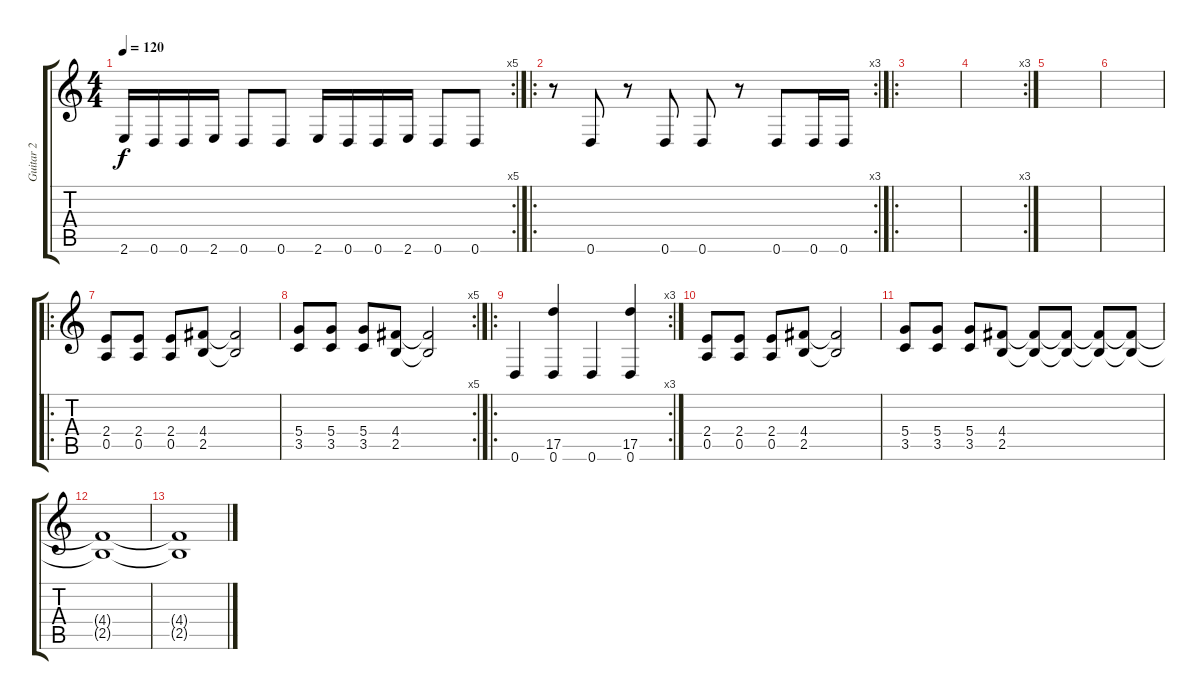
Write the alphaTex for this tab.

\track ("Guitar 2" "Guitar 2") {instrument overdrivenguitar}
\staff {score tabs}
\tuning (E4 B3 G3 D3 A2 D2) {hide}
\rc 5
\ts (4 4)
\tempo 120
\clef g2
\ks c
2.6.16{dy f} 0.6.16 0.6.16 2.6.16 0.6.8 0.6.8 2.6.16 0.6.16 0.6.16 2.6.16 0.6.8 0.6.8 |
\ro
\rc 3
r.8 0.6.8 r.8 0.6.8 0.6.8 r.8 0.6.8 0.6.16 0.6.16 |
\ro
|
\rc 3
|
|
|
\ro
(2.4 0.5).8 (2.4 0.5).8 (2.4 0.5).8 (4.4 2.5).8 (4.4{t} 2.5{t}).2 |
\rc 5
(5.4 3.5).8 (5.4 3.5).8 (5.4 3.5).8 (4.4 2.5).8 (4.4{t} 2.5{t}).2 |
\ro
\rc 3
0.6.4 (17.5 0.6).4 0.6.4 (17.5 0.6).4 |
(2.4 0.5).8 (2.4 0.5).8 (2.4 0.5).8 (4.4 2.5).8 (4.4{t} 2.5{t}).2 |
(5.4 3.5).8 (5.4 3.5).8 (5.4 3.5).8 (4.4 2.5).8 (4.4{t} 2.5{t}).8 (4.4{t} 2.5{t}).8 (4.4{t} 2.5{t}).8 (4.4{t} 2.5{t}).8 |
(4.4{t} 2.5{t}).1{volume 0} |
(4.4{t} 2.5{t}).1
